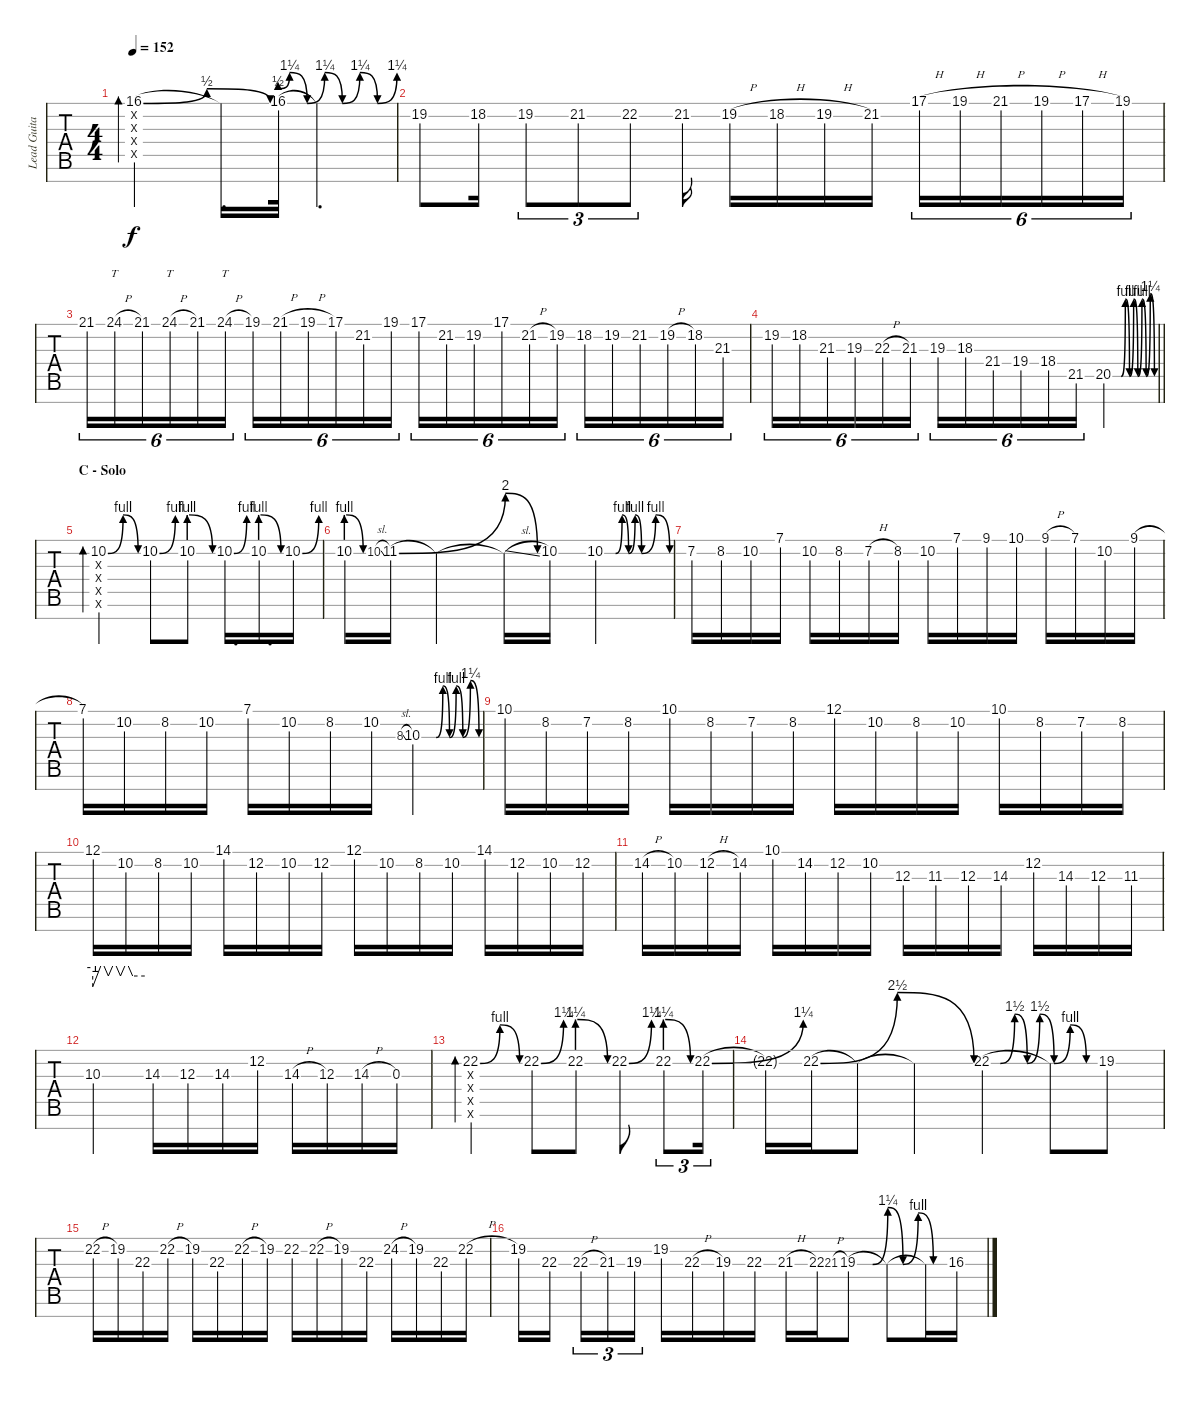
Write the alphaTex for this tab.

\track ("Lead Guitar (Jeff Loomis)" "Lead Guita") {instrument overdrivenguitar}
\staff {tabs}
\tuning (Eb4 Bb3 Gb3 Db3 Ab2 Eb2 Bb1) {hide}
\ts (4 4)
\tempo 152
\clef f4
\ks aminor
(16.1{be (bendrelease 0 0 10 2 40 2 60 0)} 0.2{x} 0.3{x} 0.4{x} 0.5{x}).2{bd 120 dy f balance 8} 16.1{t}.16{d} 16.1{be (custom 0 2 5 5 14 0 23 5 32 0 41 5 50 0 60 5)}.32 16.1{t}.4{d} |
19.2.8 18.2.16 19.2.8{tu (3 2)} 21.2.8{tu (3 2)} 22.2.8{tu (3 2)} 21.2.16 19.2{h}.16 18.2{h}.16 19.2{h}.16 21.2.16 17.1{h}.16{tu (6 4)} 19.1{h}.16{tu (6 4)} 21.1{h}.16{tu (6 4)} 19.1{h}.16{tu (6 4)} 17.1{h}.16{tu (6 4)} 19.1.16{tu (6 4)} |
21.1.16{tu (6 4)} 24.1{h}.16{tt tu (6 4)} 21.1.16{tu (6 4)} 24.1{h}.16{tt tu (6 4)} 21.1.16{tu (6 4)} 24.1{h}.16{tt tu (6 4)} 19.1.16{tu (6 4)} 21.1{h}.16{tu (6 4)} 19.1{h}.16{tu (6 4)} 17.1.16{tu (6 4)} 21.2.16{tu (6 4)} 19.1.16{tu (6 4)} 17.1.16{tu (6 4)} 21.2.16{tu (6 4)} 19.2.16{tu (6 4)} 17.1.16{tu (6 4)} 21.2{h}.16{tu (6 4)} 19.2.16{tu (6 4)} 18.2.16{tu (6 4)} 19.2.16{tu (6 4)} 21.2.16{tu (6 4)} 19.2{h}.16{tu (6 4)} 18.2.16{tu (6 4)} 21.3.16{tu (6 4)} |
\barLineRight lightlight
19.2.16{tu (6 4)} 18.2.16{tu (6 4)} 21.3.16{tu (6 4)} 19.3.16{tu (6 4)} 22.3{h}.16{tu (6 4)} 21.3.16{tu (6 4)} 19.3.16{tu (6 4)} 18.3.16{tu (6 4)} 21.4.16{tu (6 4)} 19.4.16{tu (6 4)} 18.4.16{tu (6 4)} 21.5.16{tu (6 4)} 20.5{be (custom 0 0 12 0 18 4 24 0 30 4 36 0 42 4 48 0 54 5 60 0)}.2 |
\section ("" "C - Solo")
(10.2{be (bendrelease 0 0 10 4 25 4 60 0)} 0.3{x} 0.4{x} 0.5{x} 0.6{x}).2{bd 120} 10.2{be (bend 0 0 60 4)}.8 10.2{be (prebendrelease 0 4 60 0)}.8 10.2{be (bend 0 0 60 4)}.16{d} 10.2{be (prebendrelease 0 4 60 0)}.16{d} 10.2{be (bend 0 0 60 4)}.16 |
10.2{be (prebendrelease 0 4 60 0)}.16 10.2{sl}.8{gr onbeat} 11.2{be (bend 0 0 60 8)}.16 11.2{t}.4 11.2{be (prebendrelease 0 8 60 0) sl t}.16 10.2.16 10.2{be (custom 0 0 10 0 16 4 22 0 28 4 34 0 47 4 60 0)}.2 |
7.2.16{balance 0} 8.2.16 10.2.16 7.1.16 10.2.16 8.2.16 7.2{h}.16 8.2.16 10.2.16 7.1.16 9.1.16 10.1.16 9.1{h}.16 7.1.16 10.2.16 9.1{h}.16 |
7.1.16 10.2.16 8.2.16 10.2.16 7.1.16 10.2.16 8.2.16 10.2.16 8.3{sl}.8{gr onbeat} 10.3{be (custom 0 0 15 0 22 4 29 0 36 4 43 0 51 5 60 0)}.2 |
10.1.16{balance 8} 8.2.16 7.2.16 8.2.16 10.1.16 8.2.16 7.2.16 8.2.16 12.1.16 10.2.16 8.2.16 10.2.16 10.1.16 8.2.16 7.2.16 8.2.16 |
12.1.16 10.2.16 8.2.16 10.2.16 14.1.16 12.2.16 10.2.16 12.2.16 12.1.16 10.2.16 8.2.16 10.2.16 14.1.16 12.2.16 10.2.16 12.2.16 |
14.2{h}.16{balance 0} 10.2.16 12.2{h}.16 14.2.16 10.1.16 14.2.16 12.2.16 10.2.16 12.3.16 11.3.16 12.3.16 14.3.16 12.2.16 14.3.16 12.3.16 11.3.16 |
10.3.2{tbe (custom default 0 -4 11 6 18 0 25 6 32 0 39 6 46 0 60 0)} 14.3.16 12.3.16 14.3.16 12.2.16 14.3{h}.16 12.3.16 14.3{h}.16 0.3.16 |
(22.2{be (bendrelease 0 0 10 4 30 4 60 0)} 0.3{x} 0.4{x} 0.5{x} 0.6{x}).2{bd 120 balance 8} 22.2{be (bend 0 0 60 5)}.8 22.2{be (prebendrelease 0 5 60 0)}.8 22.2{be (bend 0 0 60 5)}.8 22.2{be (prebendrelease 0 5 60 0)}.8{tu (3 2)} 22.2{be (bend 0 0 60 5)}.16{tu (3 2)} |
22.2{t}.16 22.2{be (bendrelease 0 0 20 10 30 10 60 0)}.16 22.2{t}.8 22.2{t}.4 22.2{be (custom 0 0 5 0 13 6 20 0 27 6 35 0 44 4 53 0 60 0)}.4 22.2{t}.8 19.2.8 |
22.2{h}.16 19.2.16 22.3.16 22.2{h}.16 19.2.16 22.3.16 22.2{h}.16 19.2.16 22.2.16 22.2{h}.16 19.2.16 22.3.16 24.2{h}.16 19.2.16 22.3.16 22.2{h}.16 |
19.2.16 22.3.16{beam splitsecondary} 22.3{h}.16{tu (3 2)} 21.3.16{tu (3 2)} 19.3.16{tu (3 2)} 19.2.16 22.3{h}.16 19.3.16 22.3.16 21.3{h}.16 22.3.16 21.3{h}.8{gr onbeat} 19.3{be (custom 0 0 10 0 20 5 30 0 40 4 50 0 60 0)}.8 19.3{t}.8 19.3{t}.16 16.3.16
